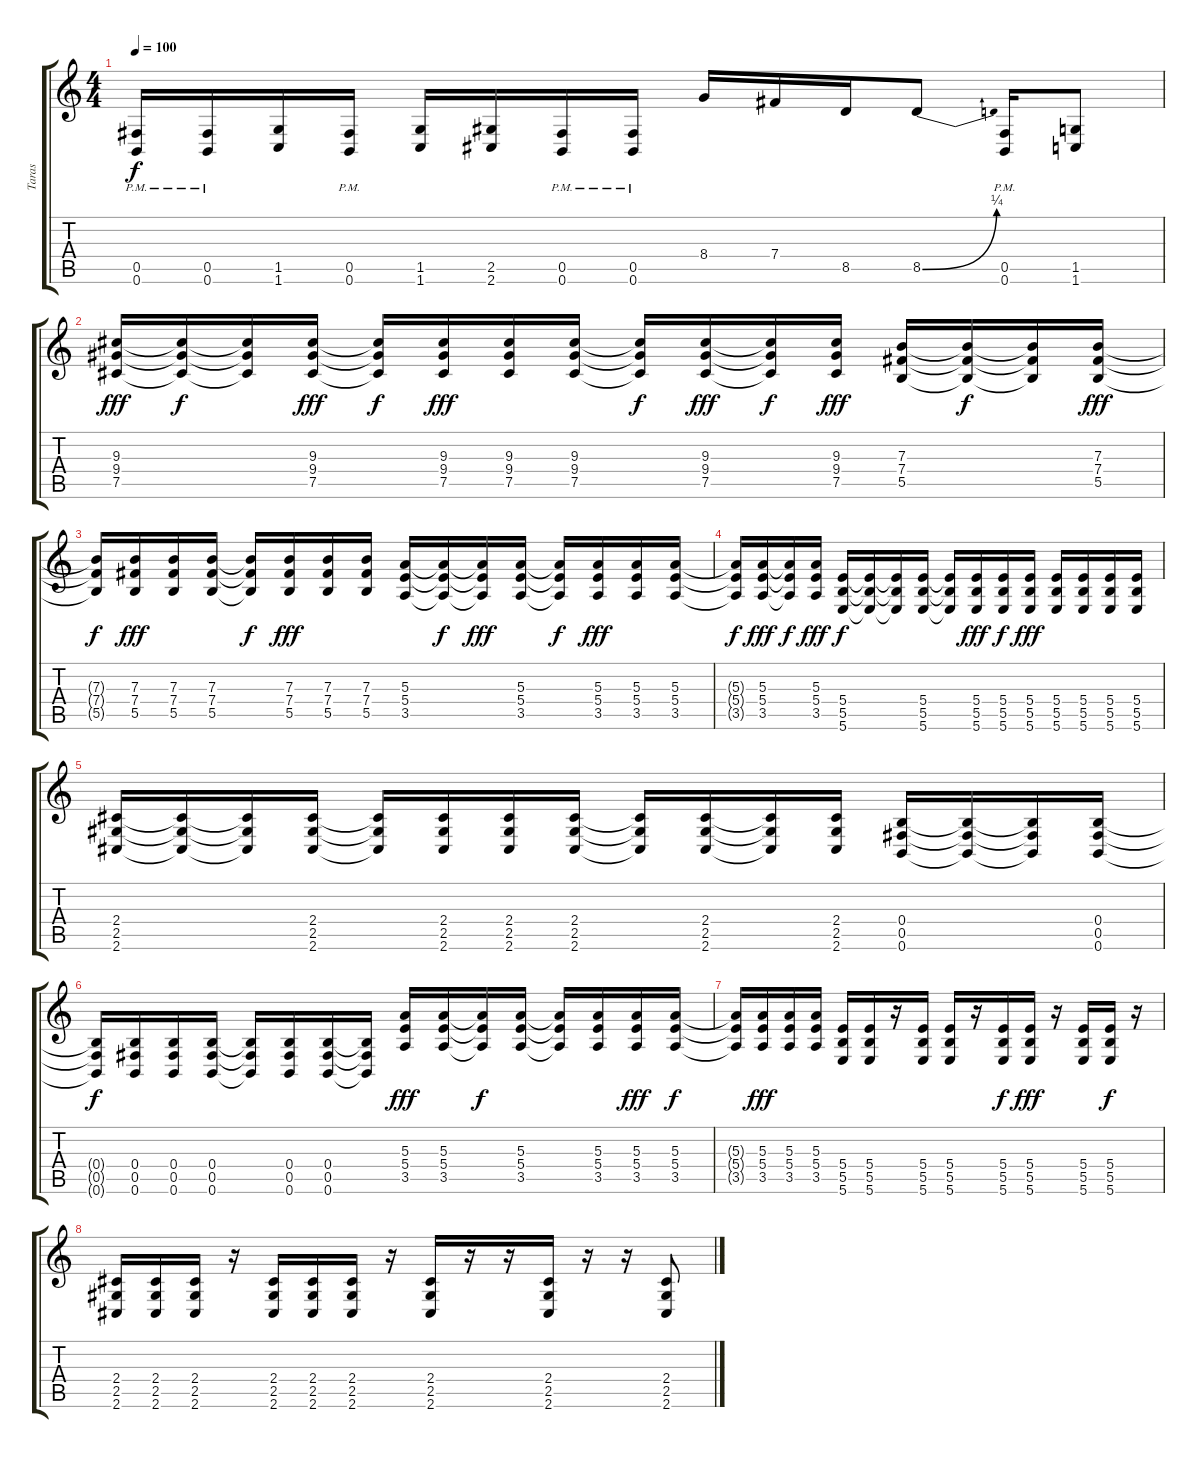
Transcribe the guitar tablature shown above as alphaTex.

\track ("Taras" "Taras") {instrument distortionguitar}
\staff {score tabs}
\tuning (Db4 Ab3 E3 B2 Gb2 B1) {hide}
\ts (4 4)
\tempo 100
\clef g2
\ks c
(0.5{pm} 0.6{pm}).16{dy f} (0.5{pm} 0.6{pm}).16 (1.5 1.6).16 (0.5{pm} 0.6{pm}).16 (1.5 1.6).16 (2.5 2.6).16 (0.5{pm} 0.6{pm}).16 (0.5{pm} 0.6{pm}).16 8.4.16 7.4.16 8.5.16 8.5{be (bend 0 0 60 1)}.8 (0.5{pm} 0.6{pm}).16 (1.5 1.6).8 |
(9.3 9.4 7.5).16{dy fff} (9.3{t} 9.4{t} 7.5{t}).16{dy f} (9.3{t} 9.4{t} 7.5{t}).16 (9.3 9.4 7.5).16{dy fff} (9.3{t} 9.4{t} 7.5{t}).16{dy f} (9.3 9.4 7.5).16{dy fff} (9.3 9.4 7.5).16 (9.3 9.4 7.5).16 (9.3{t} 9.4{t} 7.5{t}).16{dy f} (9.3 9.4 7.5).16{dy fff} (9.3{t} 9.4{t} 7.5{t}).16{dy f} (9.3 9.4 7.5).16{dy fff} (7.3 7.4 5.5).16 (7.3{t} 7.4{t} 5.5{t}).16{dy f} (7.3{t} 7.4{t} 5.5{t}).16 (7.3 7.4 5.5).16{dy fff} |
(7.3{t} 7.4{t} 5.5{t}).16{dy f} (7.3 7.4 5.5).16{dy fff} (7.3 7.4 5.5).16 (7.3 7.4 5.5).16 (7.3{t} 7.4{t} 5.5{t}).16{dy f} (7.3 7.4 5.5).16{dy fff} (7.3 7.4 5.5).16 (7.3 7.4 5.5).16 (5.3 5.4 3.5).16 (5.3{t} 5.4{t} 3.5{t}).16{dy f} (5.3{t} 5.4{t} 3.5{t}).16{dy fff} (5.3 5.4 3.5).16 (5.3{t} 5.4{t} 3.5{t}).16{dy f} (5.3 5.4 3.5).16{dy fff} (5.3 5.4 3.5).16 (5.3 5.4 3.5).16 |
(5.3{t} 5.4{t} 3.5{t}).16{dy f} (5.3 5.4 3.5).16{dy fff} (5.3{t} 5.4{t} 3.5{t}).16{dy f} (5.3 5.4 3.5).16{dy fff} (5.4 5.5 5.6).16{dy f} (5.4{t} 5.5{t} 5.6{t}).16 (5.4{t} 5.5{t} 5.6{t}).16 (5.4 5.5 5.6).16 (5.4{t} 5.5{t} 5.6{t}).16 (5.4 5.5 5.6).16{dy fff} (5.4 5.5 5.6).16{dy f} (5.4 5.5 5.6).16{dy fff} (5.4 5.5 5.6).16 (5.4 5.5 5.6).16 (5.4 5.5 5.6).16 (5.4 5.5 5.6).16 |
(2.4 2.5 2.6).16 (2.4{t} 2.5{t} 2.6{t}).16 (2.4{t} 2.5{t} 2.6{t}).16 (2.4 2.5 2.6).16 (2.4{t} 2.5{t} 2.6{t}).16 (2.4 2.5 2.6).16 (2.4 2.5 2.6).16 (2.4 2.5 2.6).16 (2.4{t} 2.5{t} 2.6{t}).16 (2.4 2.5 2.6).16 (2.4{t} 2.5{t} 2.6{t}).16 (2.4 2.5 2.6).16 (0.4 0.5 0.6).16 (0.4{t} 0.5{t} 0.6{t}).16 (0.4{t} 0.5{t} 0.6{t}).16 (0.4 0.5 0.6).16 |
(0.4{t} 0.5{t} 0.6{t}).16{dy f} (0.4 0.5 0.6).16 (0.4 0.5 0.6).16 (0.4 0.5 0.6).16 (0.4{t} 0.5{t} 0.6{t}).16 (0.4 0.5 0.6).16 (0.4 0.5 0.6).16 (0.4{t} 0.5{t} 0.6{t}).16 (5.3 5.4 3.5).16{dy fff} (5.3 5.4 3.5).16 (5.3{t} 5.4{t} 3.5{t}).16{dy f} (5.3 5.4 3.5).16 (5.3{t} 5.4{t} 3.5{t}).16 (5.3 5.4 3.5).16 (5.3 5.4 3.5).16{dy fff} (5.3 5.4 3.5).16{dy f} |
(5.3{t} 5.4{t} 3.5{t}).16 (5.3 5.4 3.5).16{dy fff} (5.3 5.4 3.5).16 (5.3 5.4 3.5).16 (5.4 5.5 5.6).16 (5.4 5.5 5.6).16 r.16 (5.4 5.5 5.6).16 (5.4 5.5 5.6).16 r.16 (5.4 5.5 5.6).16{dy f} (5.4 5.5 5.6).16{dy fff} r.16 (5.4 5.5 5.6).16 (5.4 5.5 5.6).16{dy f} r.16 |
(2.4 2.5 2.6).16 (2.4 2.5 2.6).16 (2.4 2.5 2.6).16 r.16 (2.4 2.5 2.6).16 (2.4 2.5 2.6).16 (2.4 2.5 2.6).16 r.16 (2.4 2.5 2.6).16 r.16 r.16 (2.4 2.5 2.6).16 r.16 r.16 (2.4 2.5 2.6).8
